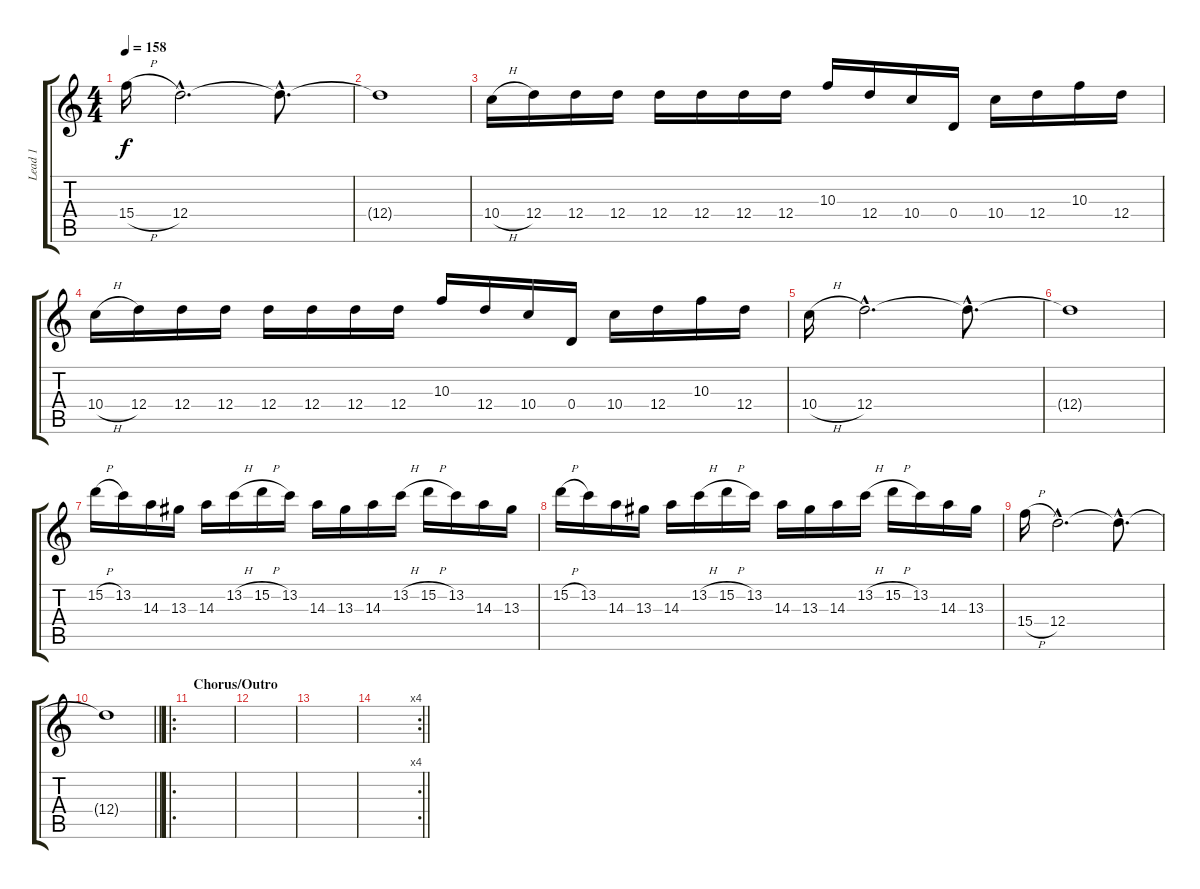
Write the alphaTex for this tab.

\track ("Lead 1" "Lead 1") {instrument distortionguitar}
\staff {score tabs}
\tuning (E4 B3 G3 D3 A2 D2) {hide}
\ts (4 4)
\tempo 158
\clef g2
\ks c
15.4{h}.16{dy f} 12.4{hac}.2{d} 12.4{hac t}.8{d} |
12.4{t}.1 |
10.4{h}.16 12.4.16 12.4.16 12.4.16 12.4.16 12.4.16 12.4.16 12.4.16 10.3.16 12.4.16 10.4.16 0.4.16 10.4.16 12.4.16 10.3.16 12.4.16 |
10.4{h}.16 12.4.16 12.4.16 12.4.16 12.4.16 12.4.16 12.4.16 12.4.16 10.3.16 12.4.16 10.4.16 0.4.16 10.4.16 12.4.16 10.3.16 12.4.16 |
10.4{h}.16 12.4{hac}.2{d} 12.4{hac t}.8{d} |
12.4{t}.1 |
15.2{h}.16 13.2.16 14.3.16 13.3.16 14.3.16 13.2{h}.16 15.2{h}.16 13.2.16 14.3.16 13.3.16 14.3.16 13.2{h}.16 15.2{h}.16 13.2.16 14.3.16 13.3.16 |
15.2{h}.16 13.2.16 14.3.16 13.3.16 14.3.16 13.2{h}.16 15.2{h}.16 13.2.16 14.3.16 13.3.16 14.3.16 13.2{h}.16 15.2{h}.16 13.2.16 14.3.16 13.3.16 |
15.4{h}.16 12.4{hac}.2{d} 12.4{hac t}.8{d} |
\barLineRight lightlight
12.4{t}.1 |
\ro
\section ("" "Chorus/Outro")
|
|
|
\rc 4
\barLineRight lightlight
